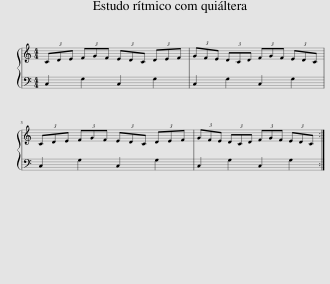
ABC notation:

X:1
%%score { 1 | 2 }
L:1/8
M:4/4
I:linebreak $
K:C
V:1 treble
V:2 bass
V:1
 (3CDE (3FGF (3EDC (3DEF | (3GFE (3DCD (3FGF (3EDC |$ (3CDE (3FGF (3EDC (3DEF | (3GFE (3DCD (3FGF (3EDC :| %4
V:2
 C,2 G,2 C,2 G,2 | C,2 G,2 C,2 G,2 |$ C,2 G,2 C,2 G,2 | C,2 G,2 C,2 G,2 :| %4
